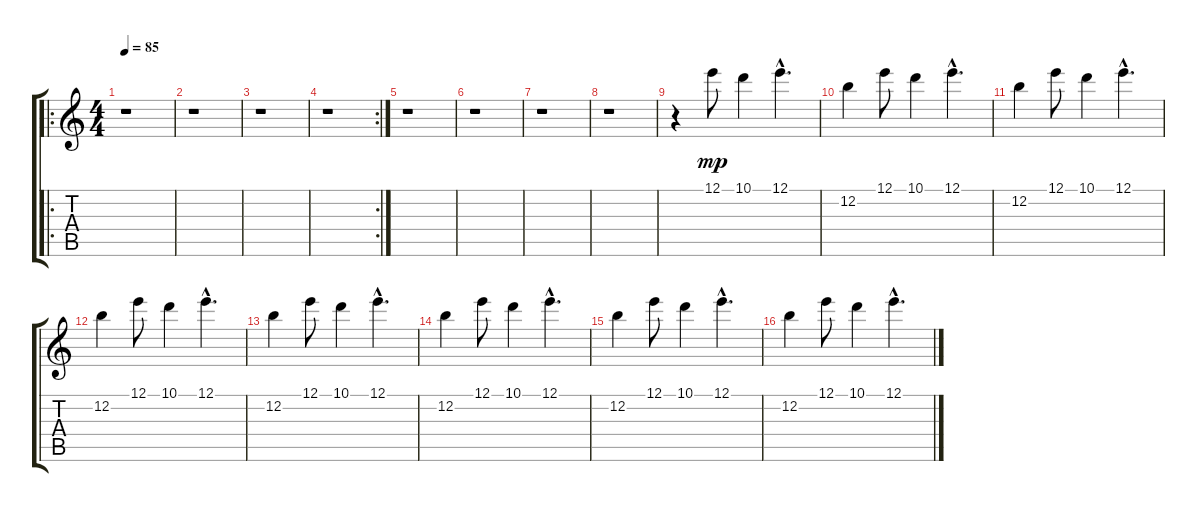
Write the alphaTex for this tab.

\track "" {instrument acousticguitarsteel}
\staff {score tabs}
\tuning (E4 B3 G3 D3 A2 E2) {hide}
\ro
\ts (4 4)
\tempo 85
\clef g2
\ks c
r.1{dy mp} |
r.1 |
r.1 |
\rc 2
r.1 |
r.1 |
r.1 |
r.1 |
r.1 |
r.4 12.1.8 10.1.4 12.1{hac}.4{d} |
12.2.4 12.1.8 10.1.4 12.1{hac}.4{d} |
12.2.4 12.1.8 10.1.4 12.1{hac}.4{d} |
12.2.4 12.1.8 10.1.4 12.1{hac}.4{d} |
12.2.4 12.1.8 10.1.4 12.1{hac}.4{d} |
12.2.4 12.1.8 10.1.4 12.1{hac}.4{d} |
12.2.4 12.1.8 10.1.4 12.1{hac}.4{d} |
12.2.4 12.1.8 10.1.4 12.1{hac}.4{d}
